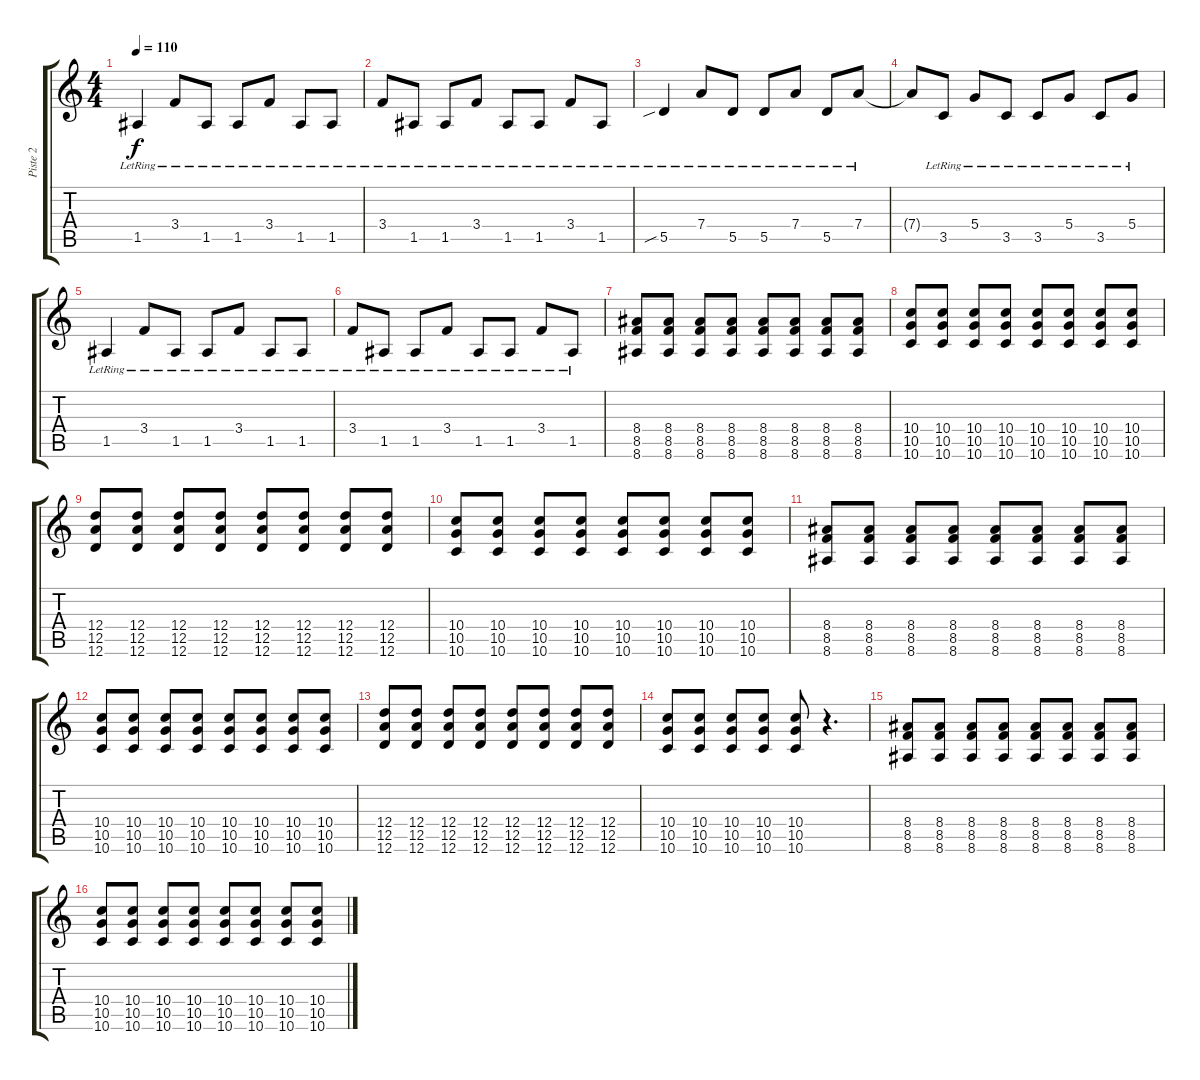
\track ("Piste 2" "Piste 2") {instrument overdrivenguitar}
\staff {score tabs}
\tuning (E4 B3 G3 D3 A2 D2) {hide}
\ts (4 4)
\tempo 110
\clef g2
\ks c
1.5{lr}.4{dy f} 3.4{lr}.8 1.5{lr}.8 1.5{lr}.8 3.4{lr}.8 1.5{lr}.8 1.5{lr}.8 |
3.4{lr}.8 1.5{lr}.8 1.5{lr}.8 3.4{lr}.8 1.5{lr}.8 1.5{lr}.8 3.4{lr}.8 1.5{lr}.8 |
5.5{sib lr}.4 7.4{lr}.8 5.5{lr}.8 5.5{lr}.8 7.4{lr}.8 5.5{lr}.8 7.4{lr}.8 |
7.4{t}.8 3.5{lr}.8 5.4{lr}.8 3.5{lr}.8 3.5{lr}.8 5.4{lr}.8 3.5{lr}.8 5.4{lr}.8 |
1.5{lr}.4 3.4{lr}.8 1.5{lr}.8 1.5{lr}.8 3.4{lr}.8 1.5{lr}.8 1.5{lr}.8 |
3.4{lr}.8 1.5{lr}.8 1.5{lr}.8 3.4{lr}.8 1.5{lr}.8 1.5{lr}.8 3.4{lr}.8 1.5{lr}.8 |
(8.4 8.5 8.6).8{instrument overdrivenguitar} (8.4 8.5 8.6).8 (8.4 8.5 8.6).8 (8.4 8.5 8.6).8 (8.4 8.5 8.6).8 (8.4 8.5 8.6).8 (8.4 8.5 8.6).8 (8.4 8.5 8.6).8 |
(10.4 10.5 10.6).8 (10.4 10.5 10.6).8 (10.4 10.5 10.6).8 (10.4 10.5 10.6).8 (10.4 10.5 10.6).8 (10.4 10.5 10.6).8 (10.4 10.5 10.6).8 (10.4 10.5 10.6).8 |
(12.4 12.5 12.6).8 (12.4 12.5 12.6).8 (12.4 12.5 12.6).8 (12.4 12.5 12.6).8 (12.4 12.5 12.6).8 (12.4 12.5 12.6).8 (12.4 12.5 12.6).8 (12.4 12.5 12.6).8 |
(10.4 10.5 10.6).8 (10.4 10.5 10.6).8 (10.4 10.5 10.6).8 (10.4 10.5 10.6).8 (10.4 10.5 10.6).8 (10.4 10.5 10.6).8 (10.4 10.5 10.6).8 (10.4 10.5 10.6).8 |
(8.4 8.5 8.6).8 (8.4 8.5 8.6).8 (8.4 8.5 8.6).8 (8.4 8.5 8.6).8 (8.4 8.5 8.6).8 (8.4 8.5 8.6).8 (8.4 8.5 8.6).8 (8.4 8.5 8.6).8 |
(10.4 10.5 10.6).8 (10.4 10.5 10.6).8 (10.4 10.5 10.6).8 (10.4 10.5 10.6).8 (10.4 10.5 10.6).8 (10.4 10.5 10.6).8 (10.4 10.5 10.6).8 (10.4 10.5 10.6).8 |
(12.4 12.5 12.6).8 (12.4 12.5 12.6).8 (12.4 12.5 12.6).8 (12.4 12.5 12.6).8 (12.4 12.5 12.6).8 (12.4 12.5 12.6).8 (12.4 12.5 12.6).8 (12.4 12.5 12.6).8 |
(10.4 10.5 10.6).8 (10.4 10.5 10.6).8 (10.4 10.5 10.6).8 (10.4 10.5 10.6).8 (10.4 10.5 10.6).8 r.4{d} |
(8.4 8.5 8.6).8 (8.4 8.5 8.6).8 (8.4 8.5 8.6).8 (8.4 8.5 8.6).8 (8.4 8.5 8.6).8 (8.4 8.5 8.6).8 (8.4 8.5 8.6).8 (8.4 8.5 8.6).8 |
(10.4 10.5 10.6).8 (10.4 10.5 10.6).8 (10.4 10.5 10.6).8 (10.4 10.5 10.6).8 (10.4 10.5 10.6).8 (10.4 10.5 10.6).8 (10.4 10.5 10.6).8 (10.4 10.5 10.6).8
